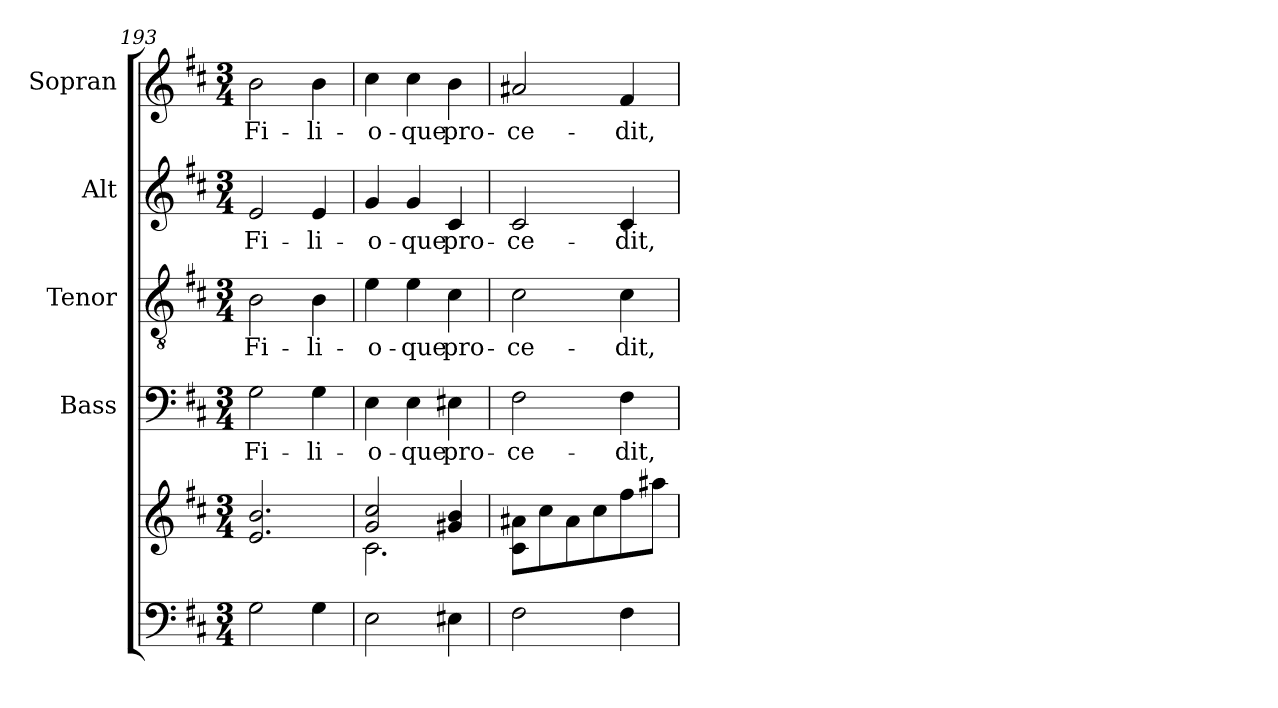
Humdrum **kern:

**kern	**kern	**kern	**text	**kern	**text	**kern	**text	**kern	**text
*part5	*part5	*part4	*part4	*part3	*part3	*part2	*part2	*part1	*part1
*staff6	*staff5	*staff4	*staff4	*staff3	*staff3	*staff2	*staff2	*staff1	*staff1
*	*	*I"Bass	*	*I"Tenor	*	*I"Alt	*	*I"Sopran	*
*	*	*I'B.	*	*I'T.	*	*I'A.	*	*I'S.	*
*clefF4	*clefG2	*clefF4	*	*clefGv2	*	*clefG2	*	*clefG2	*
*k[f#c#]	*k[f#c#]	*k[f#c#]	*	*k[f#c#]	*	*k[f#c#]	*	*k[f#c#]	*
*D:	*D:	*D:	*	*D:	*	*D:	*	*D:	*
*M3/4	*M3/4	*M3/4	*	*M3/4	*	*M3/4	*	*M3/4	*
=193	=193	=193	=193	=193	=193	=193	=193	=193	=193
!	!	!	!LO:LY:b	!	!LO:LY:b	!	!LO:LY:b	!	!LO:LY:b
2G\	2.e/ 2.b/	2G\	Fi-	2B\	Fi-	2e/	Fi-	2b\	Fi-
!	!	!	!LO:LY:b	!	!LO:LY:b	!	!LO:LY:b	!	!LO:LY:b
4G\	.	4G\	-li-	4B\	-li-	4e/	-li-	4b\	-li-
=194	=194	=194	=194	=194	=194	=194	=194	=194	=194
*	*^	*	*	*	*	*	*	*	*
!	!	!	!	!LO:LY:b	!	!LO:LY:b	!	!LO:LY:b	!	!LO:LY:b
2E\	2g/ 2cc#/	2.c#\	4E\	-o-	4e\	-o-	4g/	-o-	4cc#\	-o-
!	!	!	!	!LO:LY:b	!	!LO:LY:b	!	!LO:LY:b	!	!LO:LY:b
.	.	.	4E\	-que	4e\	-que	4g/	-que	4cc#\	-que
!	!	!	!	!LO:LY:b	!	!LO:LY:b	!	!LO:LY:b	!	!LO:LY:b
4E#X\	4g#X/ 4b/	.	4E#X\	pro-	4c#\	pro-	4c#/	pro-	4b\	pro-
*	*v	*v	*	*	*	*	*	*	*	*
!!LO:PB:g=z
=195	=195	=195	=195	=195	=195	=195	=195	=195	=195
!	!	!	!LO:LY:b	!	!LO:LY:b	!	!LO:LY:b	!	!LO:LY:b
2F#\	8c#\ 8a#X\L	2F#\	-ce-	2c#\	-ce-	2c#/	-ce-	2a#X/	-ce-
.	8cc#\	.	.	.	.	.	.	.	.
.	8a#\	.	.	.	.	.	.	.	.
.	8cc#\	.	.	.	.	.	.	.	.
!	!	!	!LO:LY:b	!	!LO:LY:b	!	!LO:LY:b	!	!LO:LY:b
4F#\	8ff#\	4F#\	-dit,	4c#\	-dit,	4c#/	-dit,	4f#/	-dit,
.	8aa#X\J	.	.	.	.	.	.	.	.
=	=	=	=	=	=	=	=	=	=
*-	*-	*-	*-	*-	*-	*-	*-	*-	*-
